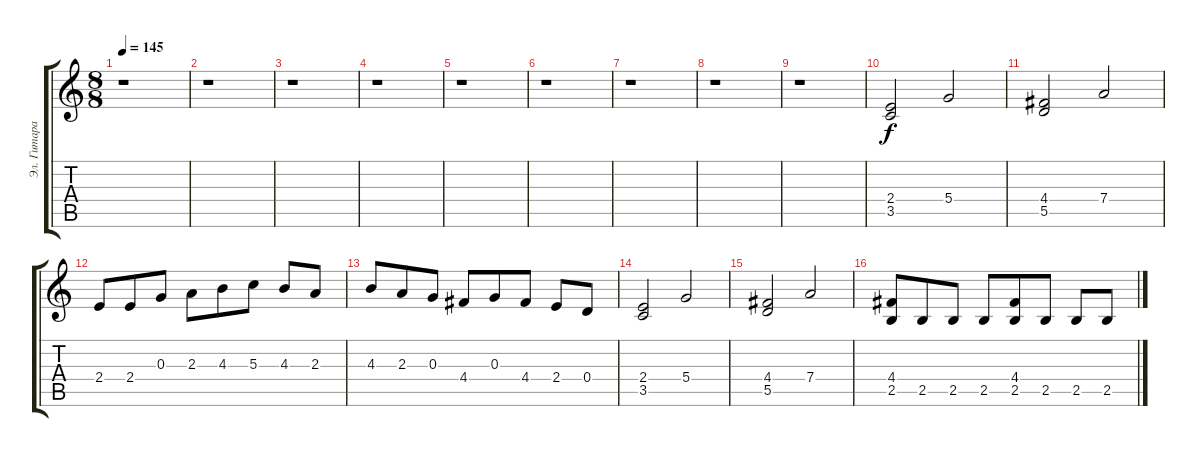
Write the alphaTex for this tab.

\track ("Эл. Гитара" "Эл. Гитара") {instrument distortionguitar}
\staff {score tabs}
\tuning (E4 B3 G3 D3 A2 E2) {hide}
\ts (8 8)
\tempo 145
\clef g2
\ks c
r.1{dy f} |
r.1 |
r.1 |
r.1 |
r.1 |
r.1 |
r.1 |
r.1 |
r.1 |
(2.4 3.5).2 5.4.2 |
(4.4 5.5).2 7.4.2 |
2.4.8 2.4.8 0.3.8 2.3.8 4.3.8 5.3.8 4.3.8 2.3.8 |
4.3.8 2.3.8 0.3.8 4.4.8 0.3.8 4.4.8 2.4.8 0.4.8 |
(2.4 3.5).2 5.4.2 |
(4.4 5.5).2 7.4.2 |
(4.4 2.5).8 2.5.8 2.5.8 2.5.8 (4.4 2.5).8 2.5.8 2.5.8 2.5.8
